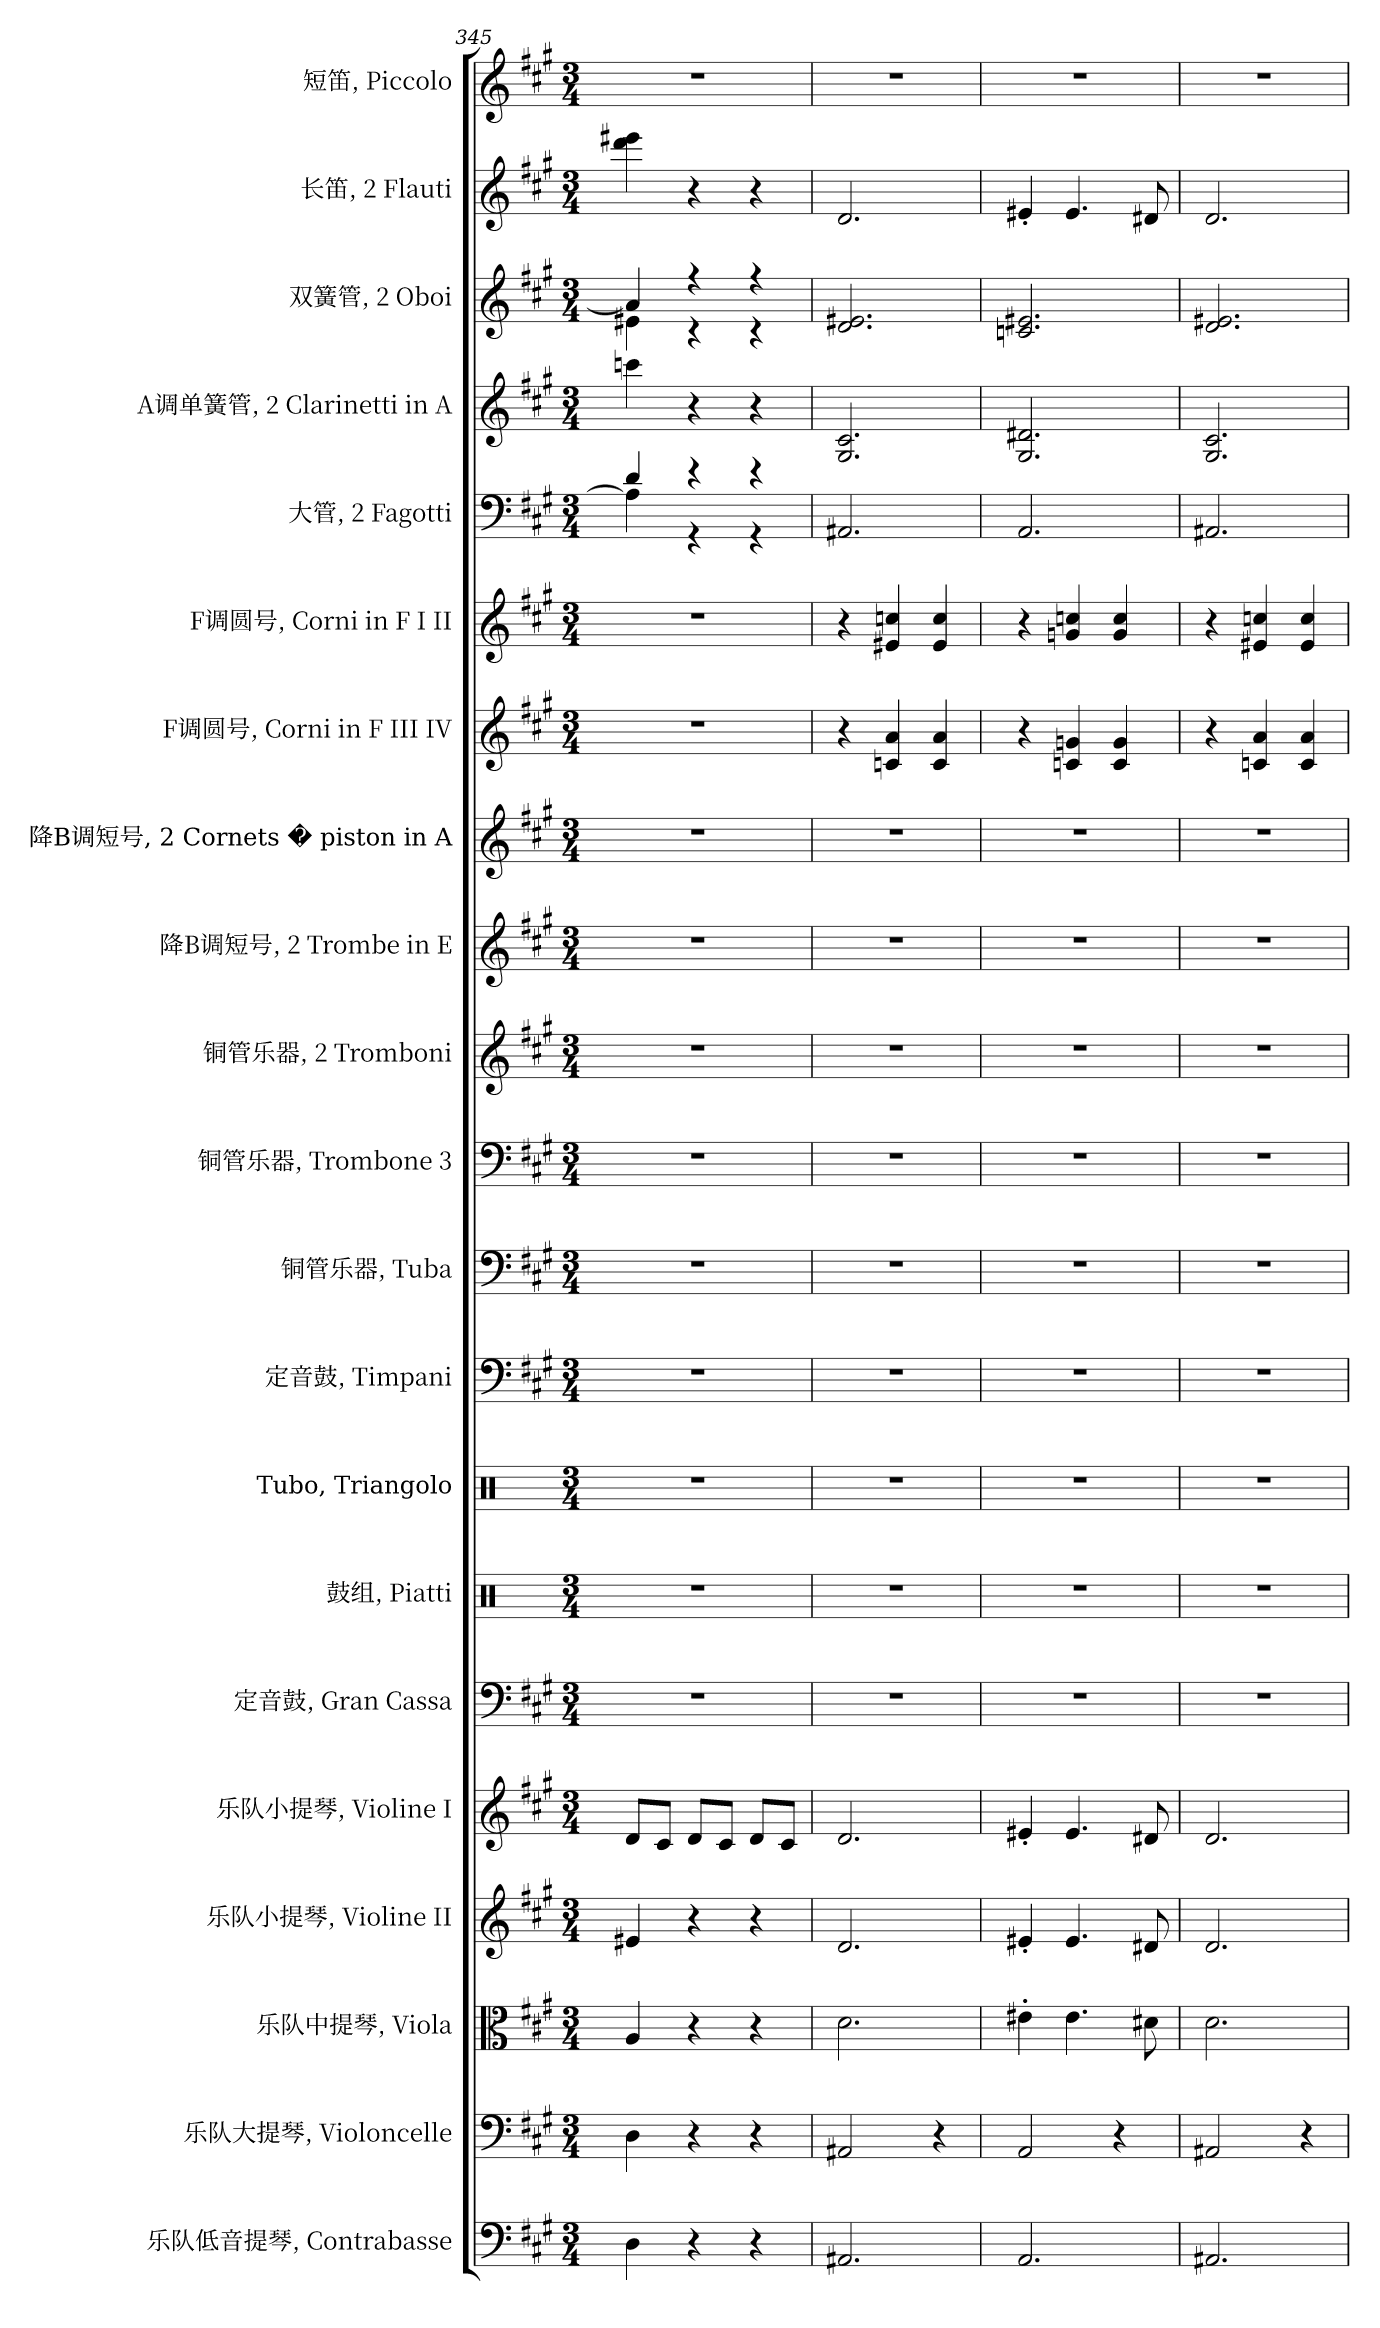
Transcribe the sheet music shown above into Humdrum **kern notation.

**kern	**kern	**kern	**kern	**kern	**kern	**kern	**kern	**kern	**kern	**kern	**kern	**kern	**kern	**kern	**kern	**kern	**kern	**kern	**kern	**kern
*part21	*part20	*part19	*part18	*part17	*part16	*part15	*part14	*part13	*part12	*part11	*part10	*part9	*part8	*part7	*part6	*part5	*part4	*part3	*part2	*part1
*staff21	*staff20	*staff19	*staff18	*staff17	*staff16	*staff15	*staff14	*staff13	*staff12	*staff11	*staff10	*staff9	*staff8	*staff7	*staff6	*staff5	*staff4	*staff3	*staff2	*staff1
*I"乐队低音提琴, Contrabasse	*I"乐队大提琴, Violoncelle	*I"乐队中提琴, Viola	*I"乐队小提琴, Violine II	*I"乐队小提琴, Violine I	*I"定音鼓, Gran Cassa	*I"鼓组, Piatti	*I"Tubo, Triangolo	*I"定音鼓, Timpani	*I"铜管乐器, Tuba	*I"铜管乐器, Trombone 3	*I"铜管乐器, 2 Tromboni	*I"降B调短号, 2 Trombe in E	*I"降B调短号, 2 Cornets � piston in A	*I"F调圆号, Corni in F III IV	*I"F调圆号, Corni in F I II	*I"大管, 2 Fagotti	*I"A调单簧管, 2 Clarinetti in A	*I"双簧管, 2 Oboi	*I"长笛, 2 Flauti	*I"短笛, Piccolo
*I'Cbs.	*	*	*	*	*	*	*I'Tu.	*I'Timp.	*	*	*	*	*I'B♭ Cnt.	*	*	*	*I'A Cl.	*I'Ob.	*I'Fl.	*I'Picc.
*clefF4	*clefF4	*clefC3	*clefG2	*clefG2	*clefF4	*clefX	*clefX	*clefF4	*clefF4	*clefF4	*clefG2	*clefG2	*clefG2	*clefG2	*clefG2	*clefF4	*clefG2	*clefG2	*clefG2	*clefG2
*ITrd7c12	*	*	*	*	*	*	*	*	*	*	*	*ITrd1c2	*ITrd1c2	*ITrd4c7	*ITrd4c7	*	*ITrd2c3	*	*	*ITrd-7c-12
*k[f#c#g#]	*k[f#c#g#]	*k[f#c#g#]	*k[f#c#g#]	*k[f#c#g#]	*k[f#c#g#]	*k[]	*k[]	*k[f#c#g#]	*k[f#c#g#]	*k[f#c#g#]	*k[f#c#g#]	*k[f#]	*k[f#]	*k[f#c#]	*k[f#c#]	*k[f#c#g#]	*k[f#c#g#d#a#e#]	*k[f#c#g#]	*k[f#c#g#]	*k[f#c#g#]
*M3/4	*M3/4	*M3/4	*M3/4	*M3/4	*M3/4	*M3/4	*M3/4	*M3/4	*M3/4	*M3/4	*M3/4	*M3/4	*M3/4	*M3/4	*M3/4	*M3/4	*M3/4	*M3/4	*M3/4	*M3/4
*MM195	*MM195	*MM195	*MM195	*MM195	*MM195	*MM195	*MM195	*MM195	*MM195	*MM195	*MM195	*MM195	*MM195	*MM195	*MM195	*MM195	*MM195	*MM195	*MM195	*MM195
=345	=345	=345	=345	=345	=345	=345	=345	=345	=345	=345	=345	=345	=345	=345	=345	=345	=345	=345	=345	=345
*	*	*	*	*	*	*	*	*	*	*	*	*	*	*	*	*^	*	*^	*	*
4DD\	4D\	4A/	4e#X/	8d/L	2.r	2.r	2.r	2.r	2.r	2.r	2.r	2.r	2.r	2.r	2.r	4d/	4A\]	4aan\	4a/]	4e#X\	4ddd\ 4eee#X\	2.r
.	.	.	.	8c#/J	.	.	.	.	.	.	.	.	.	.	.	.	.	.	.	.	.	.
4r	4r	4r	4r	8d/L	.	.	.	.	.	.	.	.	.	.	.	4r	4r	4r	4r	4r	4r	.
.	.	.	.	8c#/J	.	.	.	.	.	.	.	.	.	.	.	.	.	.	.	.	.	.
4r	4r	4r	4r	8d/L	.	.	.	.	.	.	.	.	.	.	.	4r	4r	4r	4r	4r	4r	.
.	.	.	.	8c#/J	.	.	.	.	.	.	.	.	.	.	.	.	.	.	.	.	.	.
*	*	*	*	*	*	*	*	*	*	*	*	*	*	*	*	*v	*v	*	*v	*v	*	*
=346	=346	=346	=346	=346	=346	=346	=346	=346	=346	=346	=346	=346	=346	=346	=346	=346	=346	=346	=346	=346
*	*	*	*	*	*	*	*	*	*	*	*	*	*	*	*	*	*	*	*	*MM200
2.AAA#X/	2AA#X/	2.d\	2.d/	2.d/	2.r	2.r	2.r	2.r	2.r	2.r	2.r	2.r	2.r	4r	4r	2.AA#X/	2.E#/ 2.A#/	2.d/ 2.e#X/	2.d/	2.r
.	.	.	.	.	.	.	.	.	.	.	.	.	.	4Fn/ 4d/	4A#X/ 4fn/	.	.	.	.	.
.	4r	.	.	.	.	.	.	.	.	.	.	.	.	4F/ 4d/	4A#/ 4f/	.	.	.	.	.
!!LO:PB:g=z
=347	=347	=347	=347	=347	=347	=347	=347	=347	=347	=347	=347	=347	=347	=347	=347	=347	=347	=347	=347	=347
*	*	*	*	*	*	*	*	*	*	*	*	*	*	*	*	*	*	*	*	*MM200
2.AAA/	2AA/	4e#X'\	4e#X'/	4e#X'/	2.r	2.r	2.r	2.r	2.r	2.r	2.r	2.r	2.r	4r	4r	2.AA/	2.E#/ 2.B#X/	2.cn/ 2.e#X/	4e#X'/	2.r
.	.	4.e#\	4.e#/	4.e#/	.	.	.	.	.	.	.	.	.	4Fn/ 4cn/	4cn/ 4fn/	.	.	.	4.e#/	.
.	4r	.	.	.	.	.	.	.	.	.	.	.	.	4F/ 4c/	4c/ 4f/	.	.	.	.	.
.	.	8d#X\	8d#X/	8d#X/	.	.	.	.	.	.	.	.	.	.	.	.	.	.	8d#X/	.
=348	=348	=348	=348	=348	=348	=348	=348	=348	=348	=348	=348	=348	=348	=348	=348	=348	=348	=348	=348	=348
*	*	*	*	*	*	*	*	*	*	*	*	*	*	*	*	*	*	*	*	*MM200
2.AAA#X/	2AA#X/	2.d\	2.d/	2.d/	2.r	2.r	2.r	2.r	2.r	2.r	2.r	2.r	2.r	4r	4r	2.AA#X/	2.E#/ 2.A#/	2.d/ 2.e#X/	2.d/	2.r
.	.	.	.	.	.	.	.	.	.	.	.	.	.	4Fn/ 4d/	4A#X/ 4fn/	.	.	.	.	.
.	4r	.	.	.	.	.	.	.	.	.	.	.	.	4F/ 4d/	4A#/ 4f/	.	.	.	.	.
=	=	=	=	=	=	=	=	=	=	=	=	=	=	=	=	=	=	=	=	=
*-	*-	*-	*-	*-	*-	*-	*-	*-	*-	*-	*-	*-	*-	*-	*-	*-	*-	*-	*-	*-
